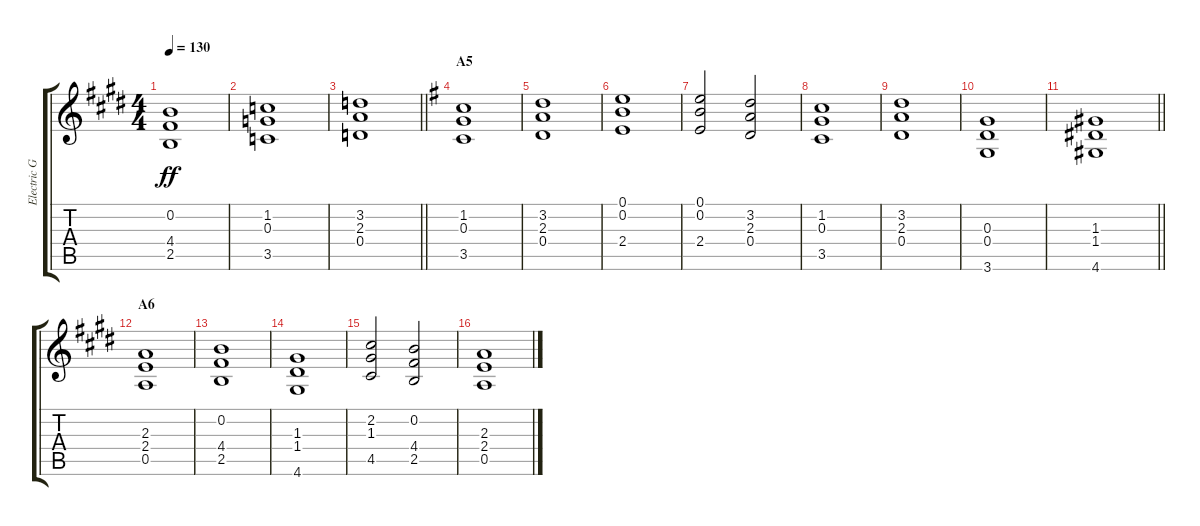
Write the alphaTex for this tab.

\track ("Electric Guitar (Distortion)" "Electric G") {instrument distortionguitar}
\staff {score tabs}
\tuning (E4 B3 G3 D3 A2 E2) {hide}
\ts (4 4)
\tempo 130
\clef g2
\ks e
(0.2 4.4 2.5).1{dy ff} |
(1.2 0.3 3.5).1 |
\barLineRight lightlight
(3.2 2.3 0.4).1 |
\section ("" "A5")
\ks g
(1.2 0.3 3.5).1 |
(3.2 2.3 0.4).1 |
(0.1 0.2 2.4).1 |
(0.1 0.2 2.4).2 (3.2 2.3 0.4).2 |
(1.2 0.3 3.5).1 |
(3.2 2.3 0.4).1 |
(0.3 0.4 3.6).1 |
\barLineRight lightlight
(1.3 1.4 4.6).1 |
\section ("" "A6")
\ks e
(2.3 2.4 0.5).1 |
(0.2 4.4 2.5).1 |
(1.3 1.4 4.6).1 |
(2.2 1.3 4.5).2 (0.2 4.4 2.5).2 |
(2.3 2.4 0.5).1
